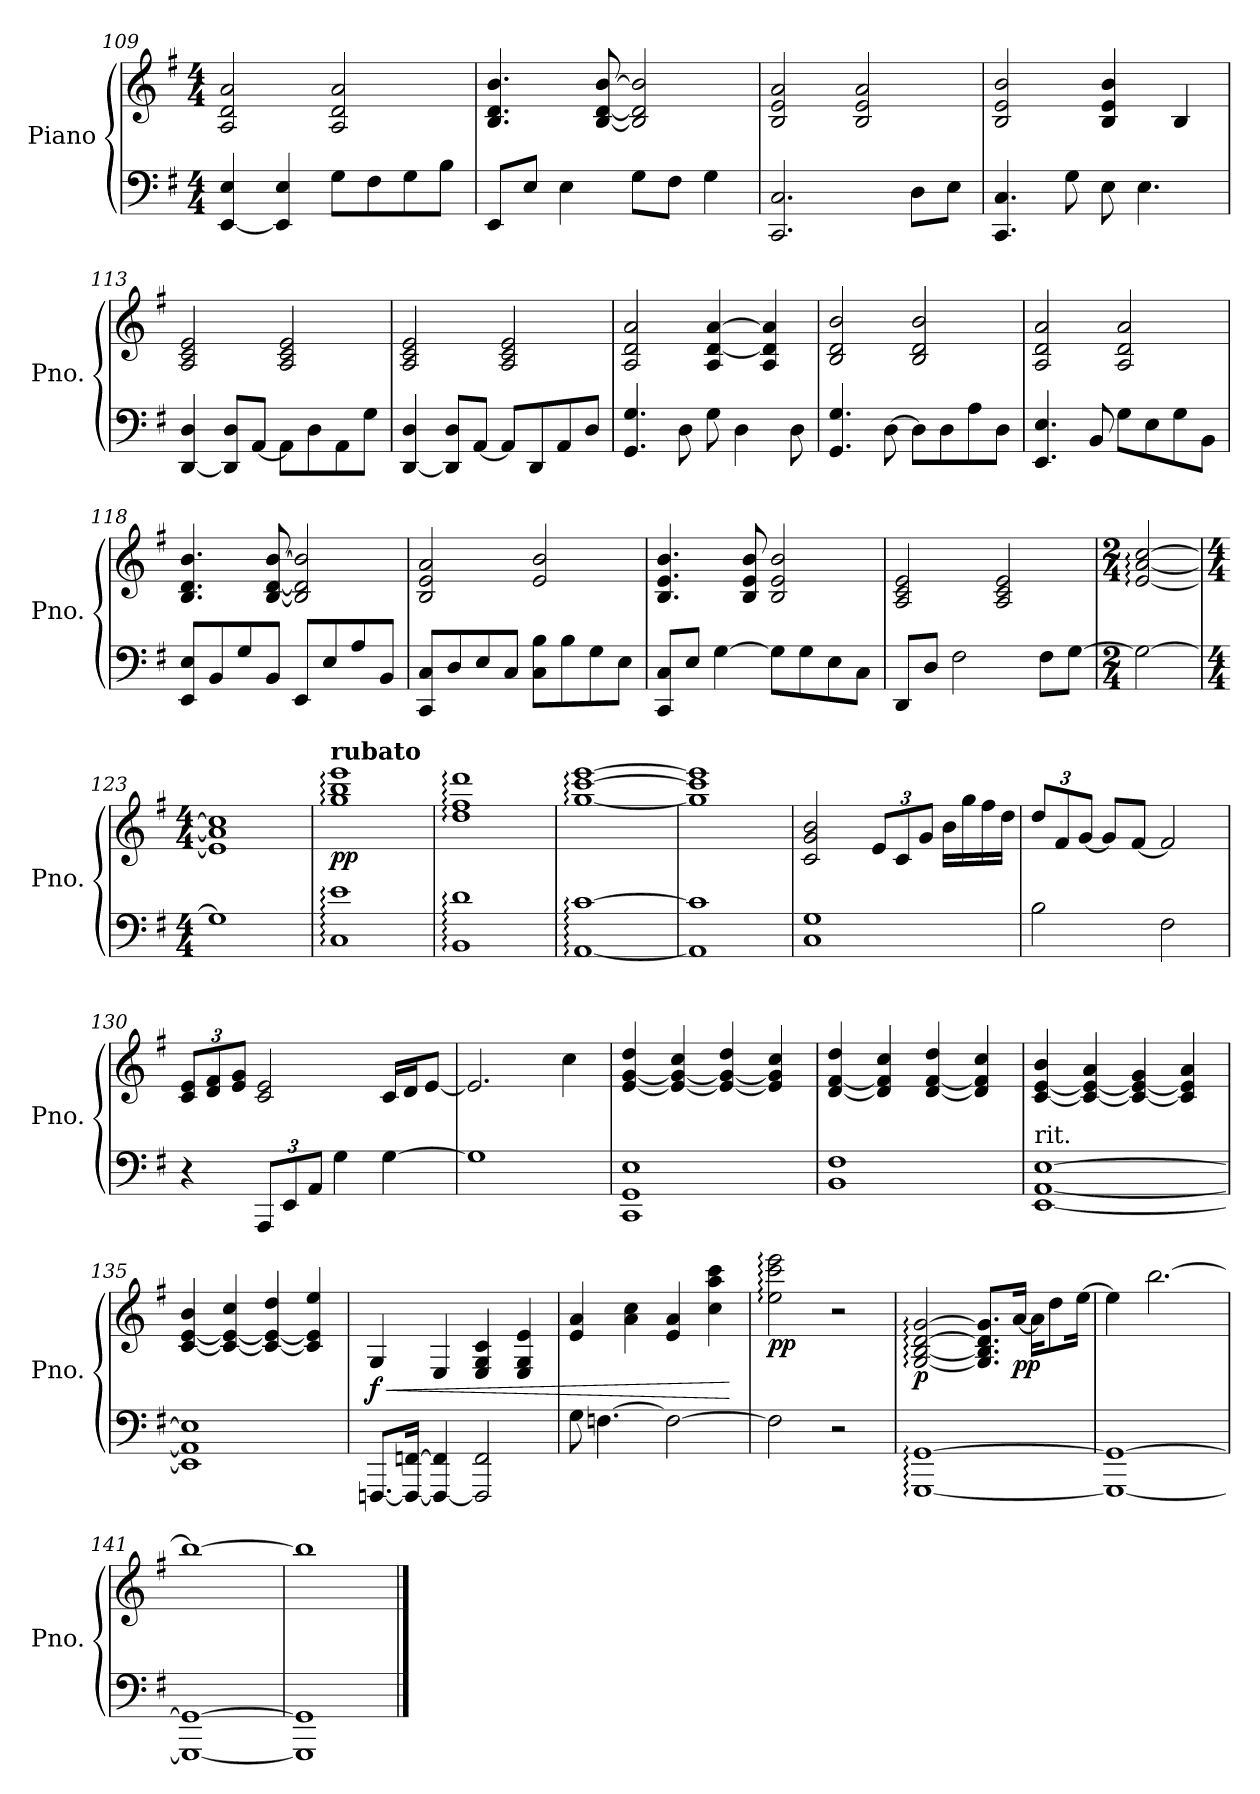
**kern	**kern	**dynam
*part1	*part1	*part1
*staff2	*staff1	*staff1/2
*I"Piano	*	*
*I'Pno.	*	*
*clefF4	*clefG2	*
*k[f#]	*k[f#]	*
*M4/4	*M4/4	*
=109	=109	=109
[4EE/ 4E/	2A/ 2d/ 2a/	.
4EE/] 4E/	.	.
8G\L	2A/ 2d/ 2a/	.
8F#\	.	.
8G\	.	.
8B\J	.	.
=110	=110	=110
8EE/L	4.B/ 4.d/ 4.b/	.
8E/J	.	.
4E\	.	.
.	[8B/ [8d/ [8b/	.
8G\L	2B/] 2d/] 2b/]	.
8F#\J	.	.
4G\	.	.
=111	=111	=111
2.CC/ 2.C/	2B/ 2e/ 2a/	.
.	2B/ 2e/ 2a/	.
8D\L	.	.
8E\J	.	.
!!LO:PB:g=z
=112	=112	=112
4.CC/ 4.C/	2B/ 2e/ 2b/	.
8G\	.	.
8E\	4B/ 4e/ 4b/	.
4.E\	.	.
.	4B/	.
=113	=113	=113
[4DD/ 4D/	2A/ 2c/ 2e/	.
8DD/] 8D/L	.	.
[8AA/J	.	.
8AA\L]	2A/ 2c/ 2e/	.
8D\	.	.
8AA\	.	.
8G\J	.	.
=114	=114	=114
[4DD/ 4D/	2A/ 2c/ 2e/	.
8DD/] 8D/L	.	.
[8AA/J	.	.
8AA/L]	2A/ 2c/ 2e/	.
8DD/	.	.
8AA/	.	.
8D/J	.	.
=115	=115	=115
4.GG/ 4.G/	2A/ 2d/ 2a/	.
8D\	.	.
8G\	4A/ [4d/ [4a/	.
4D\	.	.
.	4A/ 4d/] 4a/]	.
8D\	.	.
=116	=116	=116
4.GG/ 4.G/	2B/ 2d/ 2b/	.
[8D\	.	.
8D\L]	2B/ 2d/ 2b/	.
8D\	.	.
8A\	.	.
8D\J	.	.
=117	=117	=117
4.EE/ 4.E/	2A/ 2d/ 2a/	.
8BB/	.	.
8G\L	2A/ 2d/ 2a/	.
8E\	.	.
8G\	.	.
8BB\J	.	.
!!LO:LB:g=z
=118	=118	=118
8EE/ 8E/L	4.B/ 4.d/ 4.b/	.
8BB/	.	.
8G/	.	.
8BB/J	[8B/ [8d/ [8b/	.
8EE/L	2B/] 2d/] 2b/]	.
8E/	.	.
8A/	.	.
8BB/J	.	.
=119	=119	=119
8CC/ 8C/L	2B/ 2e/ 2a/	.
8D/	.	.
8E/	.	.
8C/J	.	.
8C\ 8B\L	2e/ 2b/	.
8B\	.	.
8G\	.	.
8E\J	.	.
=120	=120	=120
8CC/ 8C/L	4.B/ 4.e/ 4.b/	.
8E/J	.	.
[4G\	.	.
.	8B/ 8e/ 8b/	.
8G\L]	2B/ 2e/ 2b/	.
8G\	.	.
8E\	.	.
8C\J	.	.
=121	=121	=121
8DD/L	2A/ 2c/ 2e/	.
8D/J	.	.
2F#\	.	.
.	2A/ 2c/ 2e/	.
8F#\L	.	.
[8G\J	.	.
=122	=122	=122
*M2/4	*M2/4	*
2G\_	[2e/: [2a/: [2cc/:	.
=123	=123	=123
*M4/4	*M4/4	*
1G]	1e] 1a] 1cc]	.
!!LO:LB:g=z
=124	=124	=124
*	*MM95	*
!	!LO:TX:a:B:t=rubato	!
!	!	!LO:DY:b
1C: 1e:	1gg: 1bb: 1eee:	pp
=125	=125	=125
1BB: 1d:	1dd: 1ff#: 1ddd:	.
=126	=126	=126
[1AA: [1c:	[1gg: [1ccc: [1eee:	.
=127	=127	=127
1AA] 1c]	1gg] 1ccc] 1eee]	.
=128	=128	=128
*	*MM94	*
1C 1G	2c/ 2g/ 2b/	.
*	*Xbrackettup	*
*	*MM86	*
.	12e/L	.
.	12c/	.
.	12g/J	.
*	*MM94	*
.	16b\LL	.
.	16gg\	.
.	16ff#\	.
.	16dd\JJ	.
=129	=129	=129
*	*MM68	*
2B\	12dd/L	.
.	12f#/	.
.	[12g/J	.
*	*MM85	*
.	8g/L]	.
.	[8f#/J	.
*	*MM97	*
2F#\	2f#/]	.
=130	=130	=130
*	*MM80	*
4r	12c/ 12e/L	.
.	12d/ 12f#/	.
.	12e/ 12g/J	.
*Xbrackettup	*	*
*	*MM84	*
12AAA/L	2c/ 2e/	.
12EE/	.	.
12AA/J	.	.
4G\	.	.
*	*MM85	*
[4G\	16c/LL	.
.	16d/J	.
.	[8e/J	.
=131	=131	=131
*	*MM112	*
1G]	2.e/]	.
*	*MM91	*
.	4cc\	.
!!LO:LB:g=z
=132	=132	=132
*	*MM97	*
1CC 1GG 1E	[4e/ [4g/ 4dd/	.
*	*MM99	*
.	4e/_ 4g/_ 4cc/	.
.	4e/_ 4g/_ 4dd/	.
*	*MM90	*
.	4e/] 4g/] 4cc/	.
=133	=133	=133
*	*MM76	*
1BB 1F#	[4d/ [4f#/ 4dd/	.
*	*MM95	*
.	4d/] 4f#/] 4cc/	.
*	*MM98	*
.	[4d/ [4f#/ 4dd/	.
*	*MM86	*
.	4d/] 4f#/] 4cc/	.
=134	=134	=134
*	*MM79	*
!LO:TX:a:t=rit.	!	!
[1EE [1AA [1E	[4c/ [4e/ 4b/	.
*	*MM78	*
.	4c/_ 4e/_ 4a/	.
*	*MM67	*
.	4c/_ 4e/_ 4g/	.
*	*MM68	*
.	4c/] 4e/] 4a/	.
=135	=135	=135
*	*MM66	*
1EE] 1AA] 1E]	[4c/ [4e/ 4b/	.
.	4c/_ 4e/_ 4cc/	.
.	4c/_ 4e/_ 4dd/	.
*	*MM51	*
.	4c/] 4e/] 4ee/	.
=136	=136	=136
*	*MM127	*
!	!	!LO:HP:b
!	!	!LO:DY:n=1:b
[8.FFFn/L	4G/	< f
16FFF/_ [16FFn/Jk	.	.
*	*MM124	*
4FFF/_ 4FF/]	4E/	.
*	*MM103	*
2FFF/] 2FF/	4E/ 4G/ 4c/	.
*	*MM109	*
.	4E/ 4G/ 4e/	.
=137	=137	=137
*	*MM91	*
8G\	4e/ 4a/	.
[4.Fn\	.	.
*	*MM70	*
.	4a\ 4cc\	.
*	*MM67	*
2F\_	4e/ 4a/	.
*	*MM59	*
.	4cc\ 4aa\ 4ccc\	.
.	.	[
!!LO:LB:g=z
=138	=138	=138
*	*MM66	*
!	!	!LO:DY:b
2F\]	2ee\: 2ccc\: 2eee\:	pp
*	*MM70	*
2r	2r	.
=139	=139	=139
!	!	!LO:DY:b
[1GGG: [1GG:	[2G/: [2B/: [2d/: [2g/:	p
.	8.G/] 8.B/] 8.d/] 8.g/]L	.
!	!	!LO:DY:b
.	[16a/Jk	pp
.	16a\KL]	.
.	8dd\	.
.	[16ee\Jk	.
=140	=140	=140
1GGG_ 1GG_	4ee\]	.
.	[2.bb\	.
=141	=141	=141
1GGG_ 1GG_	1bb_	.
=142	=142	=142
1GGG] 1GG]	1bb]	.
==	==	==
*-	*-	*-
